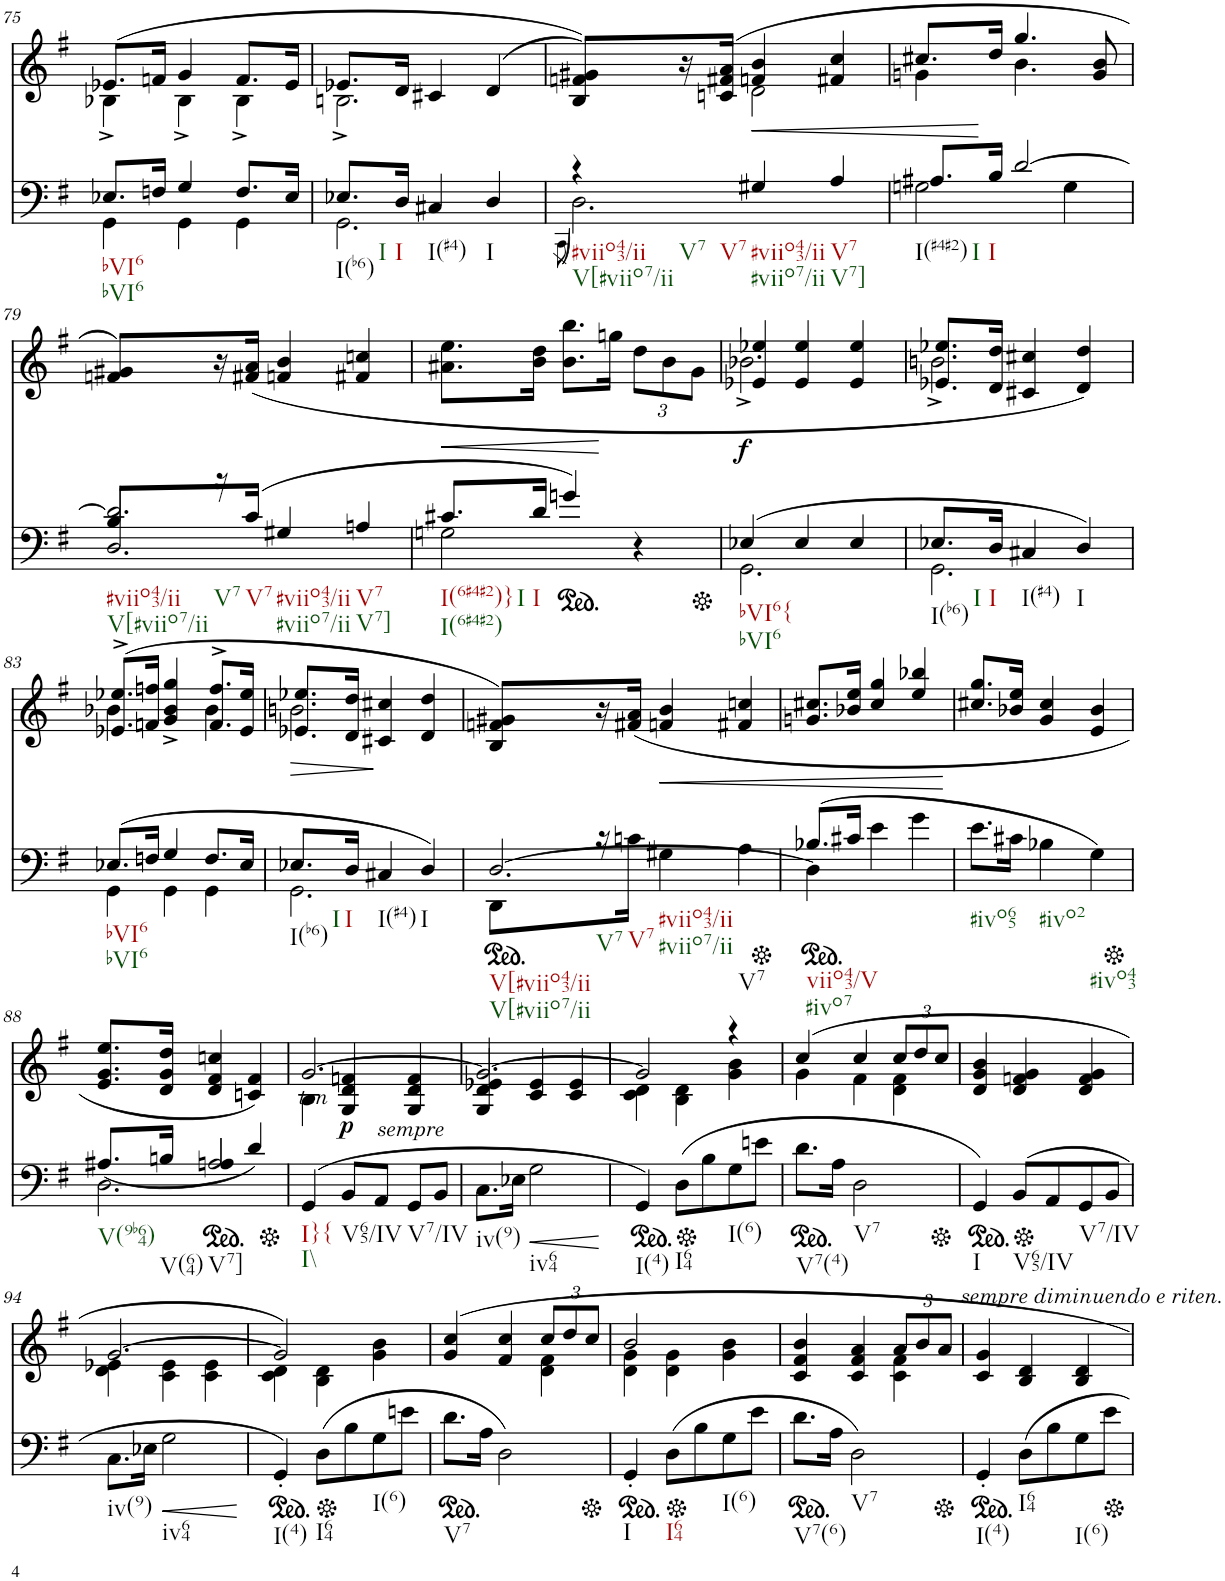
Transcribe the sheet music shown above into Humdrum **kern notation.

**kern	**dynam	**kern	**dynam
*part2	*part2	*part1	*part1
*staff2	*staff2	*staff1	*staff1
*I"piano	*	*I"piano	*
*I'Pno	*	*I'Pno	*
!!LO:PB:g=z
*clefF4	*	*clefG2	*
*k[f#]	*	*k[f#]	*
*G:	*	*G:	*
*M3/4	*	*M3/4	*
=75	=75	=75	=75
*^	*	*^	*
!LO:TX:b:t=bVI6	!	!	!	!	!
!LO:TX:b:t=bVI6	!	!	!	!	!
8.E-X/L	4GG\	.	(8.e-X/L	4B-X^\	.
16Fn/Jk	.	.	16fn/Jk	.	.
4G/	4GG\	.	4g/	4B-^\	.
8.F/L	4GG\	.	8.f/L	4B-^\	.
16E-/Jk	.	.	16e-/Jk	.	.
=76	=76	=76	=76	=76	=76
!LO:TX:b:t=I(b6)	!	!	!	!	!
!LO:TX:b:t=I	!	!	!	!	!
8.E-X/L	2.GG\	.	8.e-X/L	2.Bn^\	.
!LO:TX:b:t=I	!	!	!	!	!
16D/Jk	.	.	16d/Jk	.	.
!LO:TX:b:t=I(#4)	!	!	!	!	!
4C#X/	.	.	4c#X/	.	.
!LO:TX:b:t=I	!	!	!	!	!
4D/	.	.	(4d/	.	.
=77	=77	=77	=77	=77	=77
.	(8qCC\	.	.	.	.
!LO:TX:b:t=#viio43/ii	!	!	!	!	!
!LO:TX:b:t=V[#viio7/ii	!	!	!	!	!
!LO:TX:b:t=V7	!	!	!	!	!
!LO:TX:b:t=V7	!	!	!	!	!
4r	2.D\)	.	8B/ 8fn/ 8g#X/L))	4ryy	.
.	.	.	16r	.	.
.	.	.	(16cn/ 16f#X/ 16a/JJ	.	.
!LO:TX:b:t=#viio43/ii	!	!	!	!	!
!LO:TX:b:t=#viio7/ii	!	!	!	!	!
!	!	!	!	!	!LO:HP:b
4G#X/	.	.	4fn/ 4b/	2d\	<
!LO:TX:b:t=V7	!	!	!	!	!
!LO:TX:b:t=V7]	!	!	!	!	!
4A/	.	.	4f#X/ 4cc/	.	.
=78	=78	=78	=78	=78	=78
!LO:TX:b:t=I(#4#2)	!	!	!	!	!
!LO:TX:b:t=I	!	!	!	!	!
8.A#X/L	2Gn\	.	8.cc#X/L	4gn\	.
!LO:TX:b:t=I	!	!	!	!	!
16B/Jk	.	.	16dd/Jk	.	[
[2d/	.	.	4.gg/	4.b\	.
.	4G\	.	.	.	.
.	.	.	8g/ 8b/	8ryy	.
!!LO:LB:g=z
=79	=79	=79	=79	=79	=79
!LO:TX:b:t=#viio43/ii	!	!	!	!	!
!LO:TX:b:t=V[#viio7/ii	!	!	!	!	!
*	*	*	*v	*v	*
8B/L	2.D/ 2.d/]	.	8fn/ 8g#X/L)	.
!LO:TX:b:t=V7	!	!	!	!
16r	.	.	16r	.
!LO:TX:b:t=V7	!	!	!	!
(16c/JJ	.	.	(16f#X/ 16a/JJ	.
!LO:TX:b:t=#viio43/ii	!	!	!	!
!LO:TX:b:t=#viio7/ii	!	!	!	!
4G#X/	.	.	4fn/ 4b/	.
!LO:TX:b:t=V7	!	!	!	!
!LO:TX:b:t=V7]	!	!	!	!
4An/	.	.	4f#X/ 4ccn/	.
=80	=80	=80	=80	=80
!LO:TX:b:t=I(6#4#2)}	!	!	!	!
!LO:TX:b:t=I(6#4#2)	!	!	!	!
!LO:TX:b:t=I	!	!	!	!
!	!	!	!	!LO:HP:b
8.c#X/L	2Gn\	.	8.a#X\ 8.ee\L	<
!LO:TX:b:t=I	!	!	!	!
16d/Jk	.	.	16b\ 16dd\Jk	.
*ped	*	*	*	*
4gn/)	.	.	8.b\ 8.bb\L	.
.	.	.	16ggn\Jk	[
*	*	*	*Xbrackettup	*
4r	4ryy	.	12dd\L	.
.	.	.	12b\	.
.	.	.	12g\J	.
=81	=81	=81	=81	=81
*Xped	*	*	*	*
*	*	*	*^	*
!LO:TX:b:t=bVI6{	!	!	!	!	!
!LO:TX:b:t=bVI6	!	!	!	!	!
!	!	!	!	!	!LO:DY:b
(4E-X/	2.GG\	.	2.b-X^\	4e-X/ 4ee-X/	f
4E-/	.	.	.	4e-/ 4ee-/	.
4E-/	.	.	.	4e-/ 4ee-/	.
=82	=82	=82	=82	=82	=82
!LO:TX:b:t=I(b6)	!	!	!	!	!
!LO:TX:b:t=I	!	!	!	!	!
8.E-X/L	2.GG\	.	2.bn^\	8.e-X/ 8.ee-X/L	.
!LO:TX:b:t=I	!	!	!	!	!
16D/Jk	.	.	.	16d/ 16dd/Jk	.
!LO:TX:b:t=I(#4)	!	!	!	!	!
4C#X/	.	.	.	4c#X/ 4cc#X/	.
!LO:TX:b:t=I	!	!	!	!	!
4D/)	.	.	.	4d/ 4dd/)	.
!!LO:LB:g=z	!!
=83	=83	=83	=83	=83	=83
!LO:TX:b:t=bVI6	!	!	!	!	!
!LO:TX:b:t=bVI6	!	!	!	!	!
(8.E-X/L	4GG\	.	(8.e-X/^ 8.ee-X/^L	4b-X\	.
16Fn/Jk	.	.	16fn/ 16ffn/Jk	.	.
4G/	4GG\	.	4g/^ 4b-/^ 4gg/^	4ryy	.
8.F/L	4GG\	.	8.f/^ 8.ff/^L	4b-\	.
16E-/Jk	.	.	16e-/ 16ee-/Jk	.	.
=84	=84	=84	=84	=84	=84
!LO:TX:b:t=I(b6)	!	!	!	!	!
!LO:TX:b:t=I	!	!	!	!	!
!	!	!	!	!	!LO:HP:b
8.E-X/L	2.GG\	.	2.bn\	8.e-X/ 8.ee-X/L	>
!LO:TX:b:t=I	!	!	!	!	!
16D/Jk	.	.	.	16d/ 16dd/Jk	.
!LO:TX:b:t=I(#4)	!	!	!	!	!
4C#X/	.	.	.	4c#X/ 4cc#X/	.
!LO:TX:b:t=I	!	!	!	!	!
4D/)	.	.	.	4d/ 4dd/	]
*	*	*	*v	*v	*
=85	=85	=85	=85	=85
*ped	*	*	*	*
*	*	*	*^	*
!LO:TX:b:t=V[#viio43/ii	!	!	!	!	!
!LO:TX:b:t=V[#viio7/ii	!	!	!	!	!
*	*	*	*v	*v	*
8DD\L	[2.D/	.	8B/ 8fn/ 8g#X/L)	.
!LO:TX:b:t=V7	!	!	!	!
16r	.	.	16r	.
!LO:TX:b:t=V7	!	!	!	!
16cn\JJ	.	.	(16f#X/ 16a/JJ	.
!LO:TX:b:t=#viio43/ii	!	!	!	!
!LO:TX:b:t=#viio7/ii	!	!	!	!
!	!	!	!	!LO:HP:b
4G#X\	.	.	4fn/ 4b/	<
!LO:TX:b:t=V7	!	!	!	!
4A\	.	.	4f#X/ 4ccn/	.
=86	=86	=86	=86	=86
*Xped	*	*	*	*
*ped	*	*	*	*
!LO:TX:b:t=viio43/V	!	!	!	!
!LO:TX:b:t=#ivo7	!	!	!	!
(8.B-X/L	4D\]	.	8.gn/ 8.cc#X/L	.
16c#X/Jk	.	.	16b-X/ 16ee/Jk	.
4e\	2ryy	.	4cc#/ 4gg/	.
4g\	.	.	4ee/ 4bb-X/	.
*v	*v	*	*	*
.	.	.	[
=87	=87	=87	=87
!LO:TX:b:t=#ivo65	!	!	!
8.e\L	.	8.cc#X/ 8.gg/L	.
16c#X\Jk	.	16b-X/ 16ee/Jk	.
!LO:TX:b:t=#ivo2	!	!	!
4B-X\	.	4g/ 4cc#/	.
!LO:TX:b:t=#ivo43	!	!	!
4G\)	.	4e/ 4b-/	.
!!LO:LB:g=z
=88	=88	=88	=88
*Xped	*	*	*
*^	*	*	*
*	*^	*	*	*
!LO:TX:b:t=V(9b64)	!	!	!	!	!
(8.A#X/L	2.D\	4ryy	.	8.e/ 8.g/ 8.ee/L	.
!LO:TX:b:t=V(64)	!	!	!	!	!
16Bn/Jk	.	.	.	16d/ 16g/ 16dd/Jk	.
*ped	*	*	*	*	*
!LO:TX:b:t=V7]	!	!	!	!	!
2An/	.	4A/	.	4d/ 4f#/ 4ccn/	.
.	.	4d/)	.	4cn/ 4f#/)	.
*v	*v	*v	*	*	*
=89	=89	=89	=89
*Xped	*	*	*
*^	*	*^	*
*	*^	*	*	*	*
!	!	!	!	!LO:TX:b:i:t=ten	!	!
!LO:TX:b:t=I}{	!	!	!	!	!	!
!LO:TX:b:t=I\\	!	!	!	!	!	!
*v	*v	*v	*	*	*	*
(4GG/	.	[2.g/	4B\	.
!LO:TX:b:t=V65/IV	!	!	!	!
!	!	!	!	!LO:DY:b
8BB/L	.	.	4G/ 4d/ 4fn/	p
8AA/J	.	.	.	.
!	!	!	!LO:TX:b:i:t=sempre	!
!LO:TX:b:t=V7/IV	!	!	!	!
8GG/L	.	.	4G/ 4d/ 4f/	.
8BB/J	.	.	.	.
=90	=90	=90	=90	=90
!LO:TX:b:t=iv(9)	!	!	!	!
8.C\L	.	2.g/_	4G/ 4d/ 4e-X/	.
16E-X\Jk	.	.	.	.
!LO:TX:b:t=iv64	!	!	!	!
!	!LO:HP:b	!	!	!
2G\	<	.	4c/ 4e-/	.
.	.	.	4c/ 4e-/	.
*	*	*v	*v	*
.	[	.	.
=91	=91	=91	=91
*ped	*	*	*
*	*	*^	*
!LO:TX:b:t=I(4)	!	!	!	!
4GG/)	.	2g/]	4c\ 4d\	.
*Xped	*	*	*	*
!LO:TX:b:t=I64	!	!	!	!
(8D\L	.	.	4B\ 4d\	.
8B\	.	.	.	.
!LO:TX:b:t=I(6)	!	!	!	!
8G\	.	4r	4g\ 4b\	.
8en\J	.	.	.	.
=92	=92	=92	=92	=92
*ped	*	*	*	*
!LO:TX:b:t=V7(4)	!	!	!	!
8.d\L	.	(4cc/	4g\	.
16A\Jk	.	.	.	.
!LO:TX:b:t=V7	!	!	!	!
2D\	.	4cc/	4f#\	.
.	.	12cc/L	4d\ 4f#\	.
.	.	12dd/	.	.
.	.	12cc/J	.	.
*	*	*v	*v	*
=93	=93	=93	=93
*Xped	*	*	*
*ped	*	*	*
!LO:TX:b:t=I	!	!	!
4GG/)	.	4d/ 4g/ 4b/	.
*Xped	*	*	*
!LO:TX:b:t=V65/IV	!	!	!
(8BB/L	.	4d/ 4fn/ 4g/	.
8AA/	.	.	.
!LO:TX:b:t=V7/IV	!	!	!
8GG/	.	4d/ 4f/ 4g/	.
8BB/J	.	.	.
!!LO:LB:g=z
=94	=94	=94	=94
*	*	*^	*
!LO:TX:b:t=iv(9)	!	!	!	!
8.C\L	.	[2.g/	4d\ 4e-X\	.
16E-X\Jk	.	.	.	.
!LO:TX:b:t=iv64	!	!	!	!
!	!LO:HP:b	!	!	!
2G\	<	.	4c\ 4e-\	.
.	.	.	4c\ 4e-\	.
*	*	*v	*v	*
.	[	.	.
=95	=95	=95	=95
*ped	*	*	*
*	*	*^	*
!LO:TX:b:t=I(4)	!	!	!	!
4GG'/)	.	2g/])	4c\ 4d\	.
!LO:TX:b:t=I64	!	!	!	!
(8D\L	.	.	4B\ 4d\	.
*Xped	*	*	*	*
8B\	.	.	.	.
!LO:TX:b:t=I(6)	!	!	!	!
8G\	.	4ryy	4g\ 4b\	.
8en\J	.	.	.	.
=96	=96	=96	=96	=96
*ped	*	*	*	*
!LO:TX:b:t=V7	!	!	!	!
8.d\L	.	4g/ 4cc/	2ryy	.
16A\Jk	.	.	.	.
2D\)	.	4f#/ 4cc/	.	.
.	.	12cc/L	4d\ 4f#\	.
.	.	12dd/	.	.
.	.	12cc/J	.	.
=97	=97	=97	=97	=97
*Xped	*	*	*	*
*ped	*	*	*	*
!LO:TX:b:t=I	!	!	!	!
4GG'/	.	2b/	4d\ 4g\	.
!LO:TX:b:t=I64	!	!	!	!
(8D\L	.	.	4d\ 4g\	.
*Xped	*	*	*	*
8B\	.	.	.	.
!LO:TX:b:t=I(6)	!	!	!	!
8G\	.	4ryy	4g\ 4b\	.
8e\J	.	.	.	.
=98	=98	=98	=98	=98
*ped	*	*	*	*
!LO:TX:b:t=V7(6)	!	!	!	!
8.d\L	.	4c/ 4f#/ 4b/	2ryy	.
16A\Jk	.	.	.	.
!LO:TX:b:t=V7	!	!	!	!
2D\)	.	4c/ 4f#/ 4a/	.	.
.	.	12a/L	4c\ 4f#\	.
.	.	12b/	.	.
.	.	12a/J	.	.
*	*	*v	*v	*
=99	=99	=99	=99
*Xped	*	*	*
*ped	*	*	*
!	!	!LO:TX:b:i:t=sempre diminuendo e riten.	!
!LO:TX:b:t=I(4)	!	!	!
4GG'/	.	4c/ 4g/	.
!LO:TX:b:t=I64	!	!	!
8D\L	.	4B/ 4d/	.
8B\	.	.	.
!LO:TX:b:t=I(6)	!	!	!
8G\	.	4B/ 4d/	.
8e\J	.	.	.
*Xped	*	*	*
=	=	=	=
*-	*-	*-	*-
